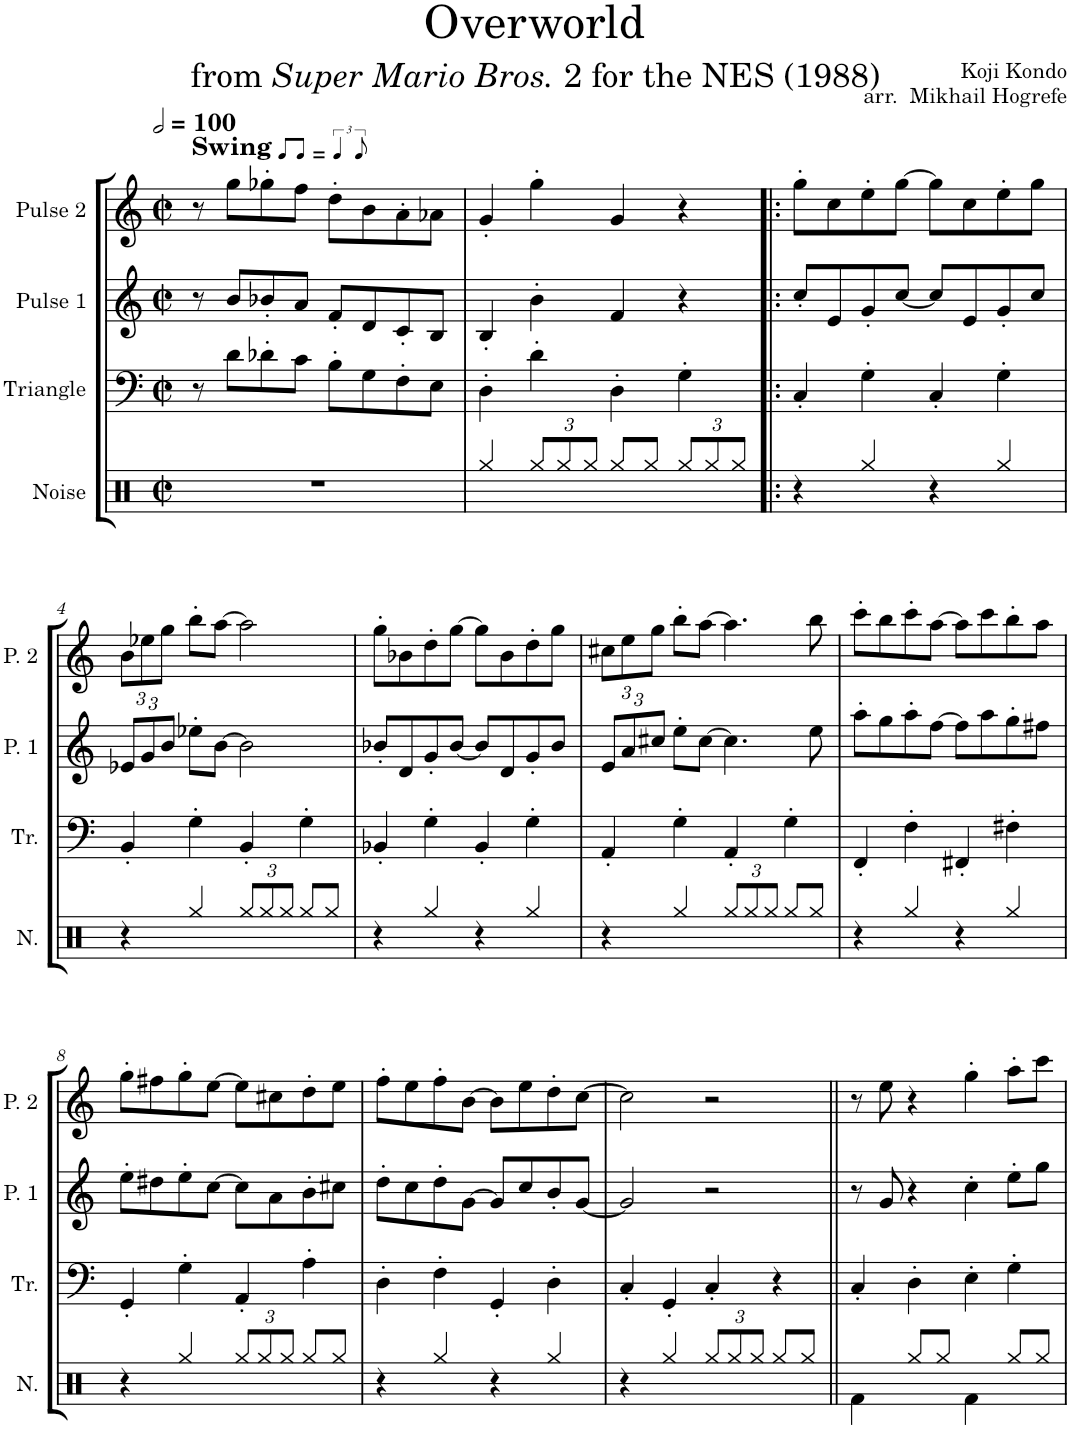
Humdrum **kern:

**kern	**kern	**kern	**kern
*part4	*part3	*part2	*part1
*staff4	*staff3	*staff2	*staff1
*I"Noise	*I"Triangle	*I"Pulse 1	*I"Pulse 2
*I'N.	*I'Tr.	*I'P. 1	*I'P. 2
*clefX	*clefF4	*clefG2	*clefG2
*k[]	*k[]	*k[]	*k[]
*M2/2	*M2/2	*M2/2	*M2/2
*met(c|)	*met(c|)	*met(c|)	*met(c|)
*MM200	*MM200	*MM200	*MM200
=1	=1	=1	=1
!	!	!	!LO:TX:a:B:t=Swing
1r	8r	8r	8r
.	8d\L	8b/L	8gg\L
.	8d-X'\	8b-X'/	8gg-X'\
.	8c\J	8a/J	8ff\J
.	8B'\L	8f'/L	8dd'\L
.	8G\	8d/	8b\
.	8F'\	8c'/	8a'\
.	8E\J	8B/J	8a-X\J
=2	=2	=2	=2
4Rgg/	4D'\	4B'/	4g'/
*Xbrackettup	*	*	*
12Rgg/L	4d'\	4b'\	4gg'\
12Rgg/	.	.	.
12Rgg/J	.	.	.
8Rgg/L	4D'\	4f/	4g/
8Rgg/J	.	.	.
12Rgg/L	4G'\	4r	4r
12Rgg/	.	.	.
12Rgg/J	.	.	.
=3!|:	=3!|:	=3!|:	=3!|:
4r	4C'/	8cc'/L	8gg'\L
.	.	8e/	8cc\
4Rgg/	4G'\	8g'/	8ee'\
.	.	[8cc/J	[8gg\J
4r	4C'/	8cc/L]	8gg\L]
.	.	8e/	8cc\
4Rgg/	4G'\	8g'/	8ee'\
.	.	8cc/J	8gg\J
!!LO:LB:g=z
=4	=4	=4	=4
*	*	*Xbrackettup	*Xbrackettup
4r	4BB'/	12e-X/L	12b\L
.	.	12g/	12ee-X\
.	.	12b/J	12gg\J
4Rgg/	4G'\	8ee-X'\L	8bb'\L
.	.	[8b\J	[8aa\J
12Rgg/L	4BB'/	2b\]	2aa\]
12Rgg/	.	.	.
12Rgg/J	.	.	.
8Rgg/L	4G'\	.	.
8Rgg/J	.	.	.
=5	=5	=5	=5
4r	4BB-X'/	8b-X'/L	8gg'\L
.	.	8d/	8b-X\
4Rgg/	4G'\	8g'/	8dd'\
.	.	[8b-/J	[8gg\J
4r	4BB-'/	8b-/L]	8gg\L]
.	.	8d/	8b-\
4Rgg/	4G'\	8g'/	8dd'\
.	.	8b-/J	8gg\J
=6	=6	=6	=6
4r	4AA'/	12e/L	12cc#X\L
.	.	12a/	12ee\
.	.	12cc#X/J	12gg\J
4Rgg/	4G'\	8ee'\L	8bb'\L
.	.	[8cc#\J	[8aa\J
12Rgg/L	4AA'/	4.cc#\]	4.aa\]
12Rgg/	.	.	.
12Rgg/J	.	.	.
8Rgg/L	4G'\	.	.
8Rgg/J	.	8ee\	8bb\
=7	=7	=7	=7
4r	4FF'/	8aa'\L	8ccc'\L
.	.	8gg\	8bb\
4Rgg/	4F'\	8aa'\	8ccc'\
.	.	[8ff\J	[8aa\J
4r	4FF#X'/	8ff\L]	8aa\L]
.	.	8aa\	8ccc\
4Rgg/	4F#X'\	8gg'\	8bb'\
.	.	8ff#X\J	8aa\J
!!LO:LB:g=z
=8	=8	=8	=8
4r	4GG'/	8ee'\L	8gg'\L
.	.	8dd#X\	8ff#X\
4Rgg/	4G'\	8ee'\	8gg'\
.	.	[8cc\J	[8ee\J
12Rgg/L	4AA'/	8cc\L]	8ee\L]
12Rgg/	.	.	.
.	.	8a\	8cc#X\
12Rgg/J	.	.	.
8Rgg/L	4A'\	8b'\	8dd'\
8Rgg/J	.	8cc#X\J	8ee\J
=9	=9	=9	=9
4r	4D'\	8dd'\L	8ff'\L
.	.	8cc\	8ee\
4Rgg/	4F'\	8dd'\	8ff'\
.	.	[8g\J	[8b\J
4r	4GG'/	8g/L]	8b\L]
.	.	8cc/	8ee\
4Rgg/	4D'\	8b'/	8dd'\
.	.	[8g/J	[8cc\J
=10	=10	=10	=10
4r	4C'/	2g/]	2cc\]
4Rgg/	4GG'/	.	.
12Rgg/L	4C'/	2r	2r
12Rgg/	.	.	.
12Rgg/J	.	.	.
8Rgg/L	4r	.	.
8Rgg/J	.	.	.
=11||	=11||	=11||	=11||
4Rf\	4C'/	8r	8r
.	.	8g/	8ee\
8Rgg/L	4D'\	4r	4r
8Rgg/J	.	.	.
4Rf\	4E'\	4cc'\	4gg'\
8Rgg/L	4G'\	8ee'\L	8aa'\L
8Rgg/J	.	8gg\J	8ccc\J
=	=	=	=
*-	*-	*-	*-
